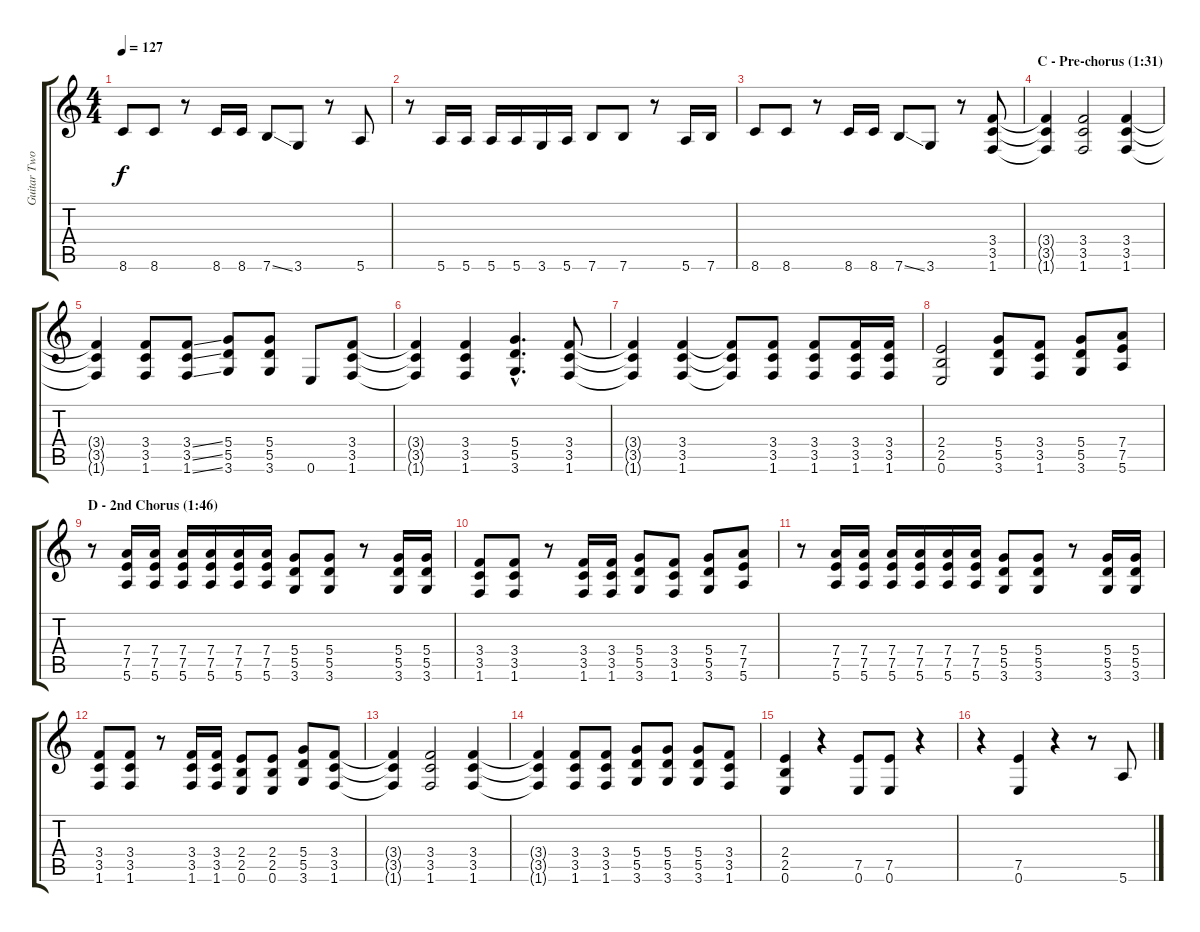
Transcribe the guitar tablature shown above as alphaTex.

\track ("Guitar Two" "Guitar Two") {instrument distortionguitar}
\staff {score tabs}
\tuning (E4 B3 G3 D3 A2 E2) {hide}
\ts (4 4)
\tempo 127
\clef g2
\ks c
8.6.8{dy f} 8.6.8 r.8 8.6.16 8.6.16 7.6{ss}.8 3.6.8 r.8 5.6.8 |
r.8 5.6.16 5.6.16 5.6.16 5.6.16 3.6.16 5.6.16 7.6.8 7.6.8 r.8 5.6.16 7.6.16 |
8.6.8 8.6.8 r.8 8.6.16 8.6.16 7.6{ss}.8 3.6.8 r.8 (3.4 3.5 1.6).8 |
\section ("" "C - Pre-chorus (1:31)")
(3.4{t} 3.5{t} 1.6{t}).4 (3.4 3.5 1.6).2 (3.4 3.5 1.6).4 |
(3.4{t} 3.5{t} 1.6{t}).4 (3.4 3.5 1.6).8 (3.4{ss} 3.5{ss} 1.6{ss}).8 (5.4 5.5 3.6).8 (5.4 5.5 3.6).8 0.6.8 (3.4 3.5 1.6).8 |
(3.4{t} 3.5{t} 1.6{t}).4 (3.4 3.5 1.6).4 (5.4{hac} 5.5{hac} 3.6{hac}).4{d} (3.4 3.5 1.6).8 |
(3.4{t} 3.5{t} 1.6{t}).4 (3.4 3.5 1.6).4 (3.4{t} 3.5{t} 1.6{t}).8 (3.4 3.5 1.6).8 (3.4 3.5 1.6).8 (3.4 3.5 1.6).16 (3.4 3.5 1.6).16 |
(2.4 2.5 0.6).2 (5.4 5.5 3.6).8 (3.4 3.5 1.6).8 (5.4 5.5 3.6).8 (7.4 7.5 5.6).8 |
\section ("" "D - 2nd Chorus (1:46)")
r.8 (7.4 7.5 5.6).16 (7.4 7.5 5.6).16 (7.4 7.5 5.6).16 (7.4 7.5 5.6).16 (7.4 7.5 5.6).16 (7.4 7.5 5.6).16 (5.4 5.5 3.6).8 (5.4 5.5 3.6).8 r.8 (5.4 5.5 3.6).16 (5.4 5.5 3.6).16 |
(3.4 3.5 1.6).8 (3.4 3.5 1.6).8 r.8 (3.4 3.5 1.6).16 (3.4 3.5 1.6).16 (5.4 5.5 3.6).8 (3.4 3.5 1.6).8 (5.4 5.5 3.6).8 (7.4 7.5 5.6).8 |
r.8 (7.4 7.5 5.6).16 (7.4 7.5 5.6).16 (7.4 7.5 5.6).16 (7.4 7.5 5.6).16 (7.4 7.5 5.6).16 (7.4 7.5 5.6).16 (5.4 5.5 3.6).8 (5.4 5.5 3.6).8 r.8 (5.4 5.5 3.6).16 (5.4 5.5 3.6).16 |
(3.4 3.5 1.6).8 (3.4 3.5 1.6).8 r.8 (3.4 3.5 1.6).16 (3.4 3.5 1.6).16 (2.4 2.5 0.6).8 (2.4 2.5 0.6).8 (5.4 5.5 3.6).8 (3.4 3.5 1.6).8 |
(3.4{t} 3.5{t} 1.6{t}).4 (3.4 3.5 1.6).2 (3.4 3.5 1.6).4 |
(3.4{t} 3.5{t} 1.6{t}).4 (3.4 3.5 1.6).8 (3.4 3.5 1.6).8 (5.4 5.5 3.6).8 (5.4 5.5 3.6).8 (5.4 5.5 3.6).8 (3.4 3.5 1.6).8 |
(2.4 2.5 0.6).4 r.4 (7.5 0.6).8 (7.5 0.6).8 r.4 |
r.4 (7.5 0.6).4 r.4 r.8 5.6.8
